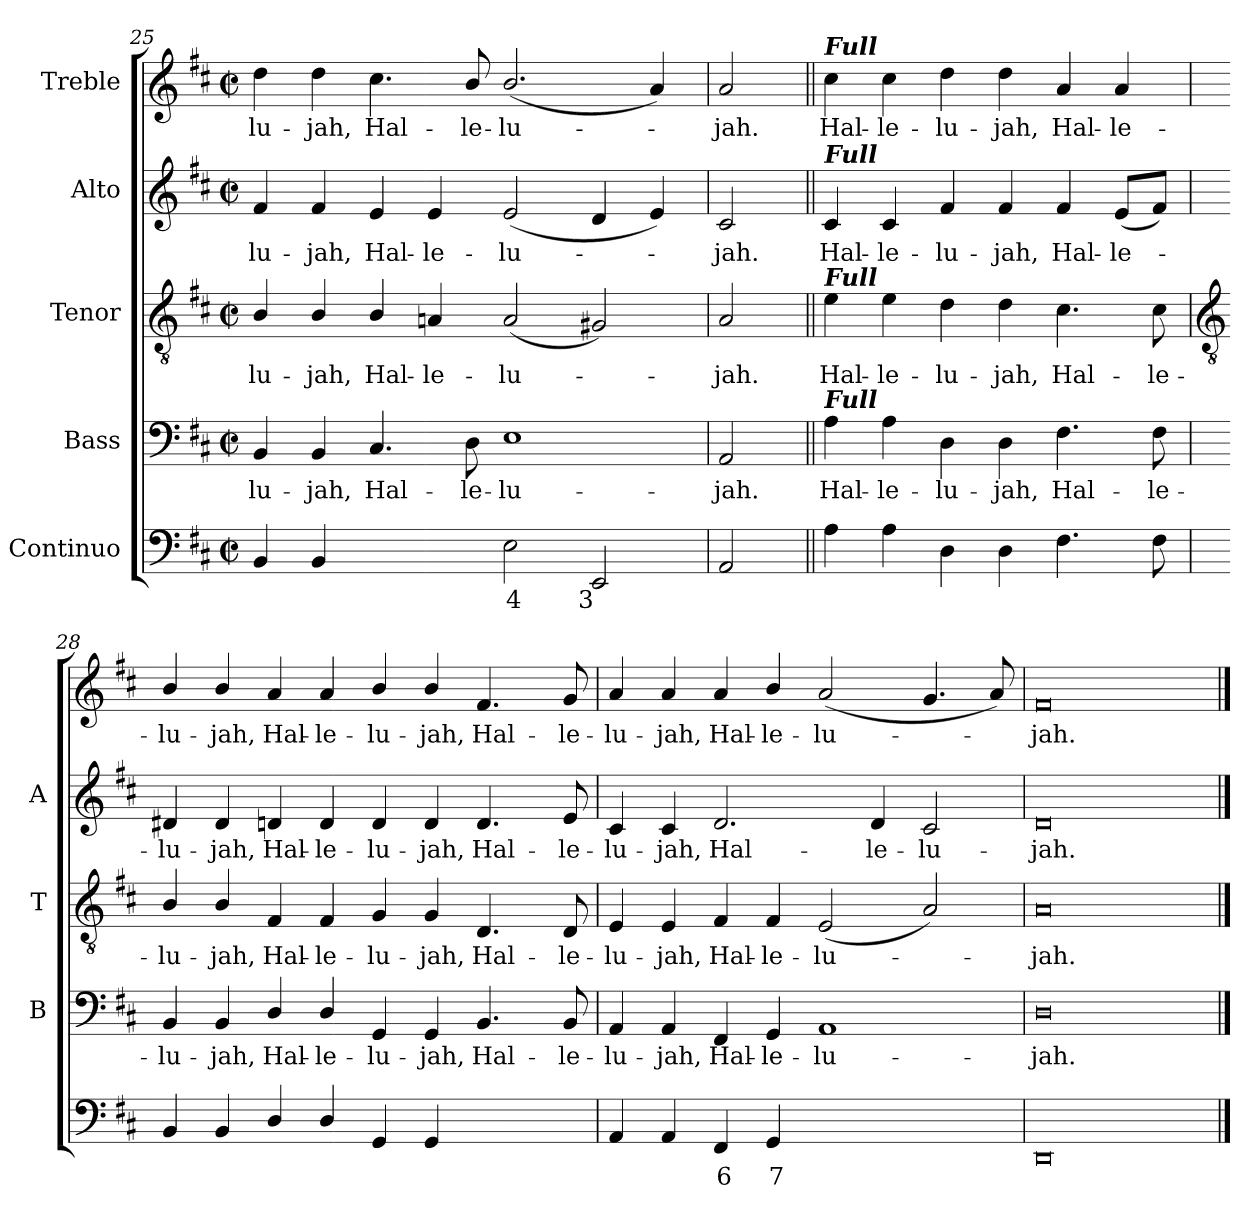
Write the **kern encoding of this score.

**kern	**text	**text	**kern	**text	**kern	**text	**kern	**text	**kern	**text
*part5	*part5	*part5	*part4	*part4	*part3	*part3	*part2	*part2	*part1	*part1
*staff5	*staff5	*staff5	*staff4	*staff4	*staff3	*staff3	*staff2	*staff2	*staff1	*staff1
*I"Continuo	*	*	*I"Bass	*	*I"Tenor	*	*I"Alto	*	*I"Treble	*
*	*	*	*I'B	*	*I'T	*	*I'A	*	*	*
*clefF4	*	*	*clefF4	*	*clefGv2	*	*clefG2	*	*clefG2	*
*k[f#c#]	*	*	*k[f#c#]	*	*k[f#c#]	*	*k[f#c#]	*	*k[f#c#]	*
*D:	*	*	*D:	*	*D:	*	*D:	*	*D:	*
*M4/2	*	*	*M4/2	*	*M4/2	*	*M4/2	*	*M4/2	*
*met(c|)	*	*	*met(c|)	*	*met(c|)	*	*met(c|)	*	*met(c|)	*
=25	=25	=25	=25	=25	=25	=25	=25	=25	=25	=25
!	!	!	!	!LO:LY:b	!	!LO:LY:b	!	!LO:LY:b	!	!LO:LY:b
4BB	.	.	4BB	-lu-	4B/	-lu-	4f#	-lu-	4dd	-lu-
!	!	!	!	!LO:LY:b	!	!LO:LY:b	!	!LO:LY:b	!	!LO:LY:b
4BB	.	.	4BB	-jah,	4B/	-jah,	4f#	-jah,	4dd	-jah,
!	!LO:LY:b	!	!	!LO:LY:b	!	!LO:LY:b	!	!LO:LY:b	!	!LO:LY:b
[4C#yy	7	.	4.C#	Hal-	4B/	Hal-	4e	Hal-	4.cc#	Hal-
!	!LO:LY:b	!	!	!	!	!LO:LY:b	!	!LO:LY:b	!	!
8C#/Lyy]	6	.	.	.	4An	-le-	4e	-le-	.	.
!	!	!	!	!LO:LY:b	!	!	!	!	!	!LO:LY:b
8D/J	.	.	8D	-le-	.	.	.	.	8b/	-le-
!	!LO:LY:b	!	!	!LO:LY:b	!	!LO:LY:b	!	!LO:LY:b	!	!LO:LY:b
2E	4	.	1E	-lu-	(<2A	-lu-	(<2e	-lu-	(<2.b/	-lu-
!	!LO:LY:b	!	!	!	!	!	!	!	!	!
2EE	3	.	.	.	2G#X)	.	4d	.	.	.
.	.	.	.	.	.	.	4e)	.	4a)	.
=26	=26	=26	=26	=26	=26	=26	=26	=26	=26	=26
!	!	!	!	!LO:LY:b	!	!LO:LY:b	!	!LO:LY:b	!	!LO:LY:b
2AA	.	.	2AA	-jah.	2A	jah.	2c#	jah.	2a	jah.
=27||	=27||	=27||	=27||	=27||	=27||	=27||	=27||	=27||	=27||	=27||
!	!	!	!	!	!	!	!	!	!LO:TX:a:Bi:t=Full	!
!	!	!	!	!	!	!	!LO:TX:a:Bi:t=Full	!	!	!
!	!	!	!	!	!LO:TX:a:Bi:t=Full	!	!	!	!	!
!	!	!	!LO:TX:a:Bi:t=Full	!	!	!	!	!	!	!
!	!	!	!	!LO:LY:b	!	!LO:LY:b	!	!LO:LY:b	!	!LO:LY:b
4A	.	.	4A	Hal-	4e	Hal-	4c#	Hal-	4cc#	Hal-
!	!	!	!	!LO:LY:b	!	!LO:LY:b	!	!LO:LY:b	!	!LO:LY:b
4A	.	.	4A	-le-	4e	-le-	4c#	-le-	4cc#	-le-
!	!	!	!	!LO:LY:b	!	!LO:LY:b	!	!LO:LY:b	!	!LO:LY:b
4D	.	.	4D	-lu-	4d	-lu-	4f#	-lu-	4dd	-lu-
!	!	!	!	!LO:LY:b	!	!LO:LY:b	!	!LO:LY:b	!	!LO:LY:b
4D	.	.	4D	-jah,	4d	-jah,	4f#	-jah,	4dd	-jah,
!	!	!	!	!LO:LY:b	!	!LO:LY:b	!	!LO:LY:b	!	!LO:LY:b
4.F#	.	.	4.F#	Hal-	4.c#	Hal-	4f#	Hal-	4a	Hal-
!	!	!	!	!	!	!	!	!LO:LY:b	!	!LO:LY:b
.	.	.	.	.	.	.	(<8eL	-le-	4a	-le-
!	!	!	!	!LO:LY:b	!	!LO:LY:b	!	!	!	!
8F#	.	.	8F#	-le-	8c#	-le-	8f#J)	.	.	.
!!LO:LB:g=z
=28	=28	=28	=28	=28	=28	=28	=28	=28	=28	=28
*	*	*	*	*	*clefGv2	*	*	*	*	*
!	!	!	!	!LO:LY:b	!	!LO:LY:b	!	!LO:LY:b	!	!LO:LY:b
4BB	.	.	4BB	-lu-	4B/	-lu-	4d#X	lu-	4b/	-lu-
!	!	!	!	!LO:LY:b	!	!LO:LY:b	!	!LO:LY:b	!	!LO:LY:b
4BB	.	.	4BB	-jah,	4B/	-jah,	4d#	-jah,	4b/	-jah,
!	!	!	!	!LO:LY:b	!	!LO:LY:b	!	!LO:LY:b	!	!LO:LY:b
4D/	.	.	4D/	Hal-	4F#	Hal-	4dn	Hal-	4a	Hal-
!	!	!	!	!LO:LY:b	!	!LO:LY:b	!	!LO:LY:b	!	!LO:LY:b
4D/	.	.	4D/	-le-	4F#	-le-	4d	-le-	4a	-le-
!	!	!	!	!LO:LY:b	!	!LO:LY:b	!	!LO:LY:b	!	!LO:LY:b
4GG	.	.	4GG	-lu-	4G	-lu-	4d	-lu-	4b/	-lu-
!	!	!	!	!LO:LY:b	!	!LO:LY:b	!	!LO:LY:b	!	!LO:LY:b
4GG	.	.	4GG	-jah,	4G	-jah,	4d	-jah,	4b/	-jah,
!	!LO:LY:b	!	!	!LO:LY:b	!	!LO:LY:b	!	!LO:LY:b	!	!LO:LY:b
[4BByy	5	.	4.BB	Hal-	4.D	Hal-	4.d	Hal-	4.f#	Hal-
!	!LO:LY:b	!	!	!	!	!	!	!	!	!
8BB/Lyy]	6	.	.	.	.	.	.	.	.	.
!	!	!	!	!LO:LY:b	!	!LO:LY:b	!	!LO:LY:b	!	!LO:LY:b
8BB/J	.	.	8BB	-le-	8D	-le-	8e	-le-	8g	-le-
=29	=29	=29	=29	=29	=29	=29	=29	=29	=29	=29
!	!	!	!	!LO:LY:b	!	!LO:LY:b	!	!LO:LY:b	!	!LO:LY:b
4AA	.	.	4AA	-lu-	4E	-lu-	4c#	-lu-	4a	-lu-
!	!	!	!	!LO:LY:b	!	!LO:LY:b	!	!LO:LY:b	!	!LO:LY:b
4AA	.	.	4AA	-jah,	4E	-jah,	4c#	-jah,	4a	-jah,
!	!LO:LY:b	!	!	!LO:LY:b	!	!LO:LY:b	!	!LO:LY:b	!	!LO:LY:b
4FF#	6	.	4FF#	Hal-	4F#	Hal-	2.d	Hal-	4a	Hal-
!	!LO:LY:b	!	!	!LO:LY:b	!	!LO:LY:b	!	!	!	!LO:LY:b
4GG	7	.	4GG	-le-	4F#	-le-	.	.	4b/	-le-
!	!LO:LY:b	!LO:LY:b	!	!LO:LY:b	!	!LO:LY:b	!	!	!	!LO:LY:b
[2AAyy	5	4	1AA	-lu-	(<2E	-lu-	.	.	(<2a	-lu-
!	!	!	!	!	!	!	!	!LO:LY:b	!	!
.	.	.	.	.	.	.	4d	-le-	.	.
!	!	!LO:LY:b	!	!	!	!	!	!LO:LY:b	!	!
2AAyy]	.	3	.	.	2A)	.	2c#	-lu-	4.g	.
.	.	.	.	.	.	.	.	.	8a)	.
=30	=30	=30	=30	=30	=30	=30	=30	=30	=30	=30
!	!	!	!	!LO:LY:b	!	!LO:LY:b	!	!LO:LY:b	!	!LO:LY:b
0DD	.	.	0D	-jah.	0A	jah.	0d	-jah.	0f#	jah.
==	==	==	==	==	==	==	==	==	==	==
*-	*-	*-	*-	*-	*-	*-	*-	*-	*-	*-
